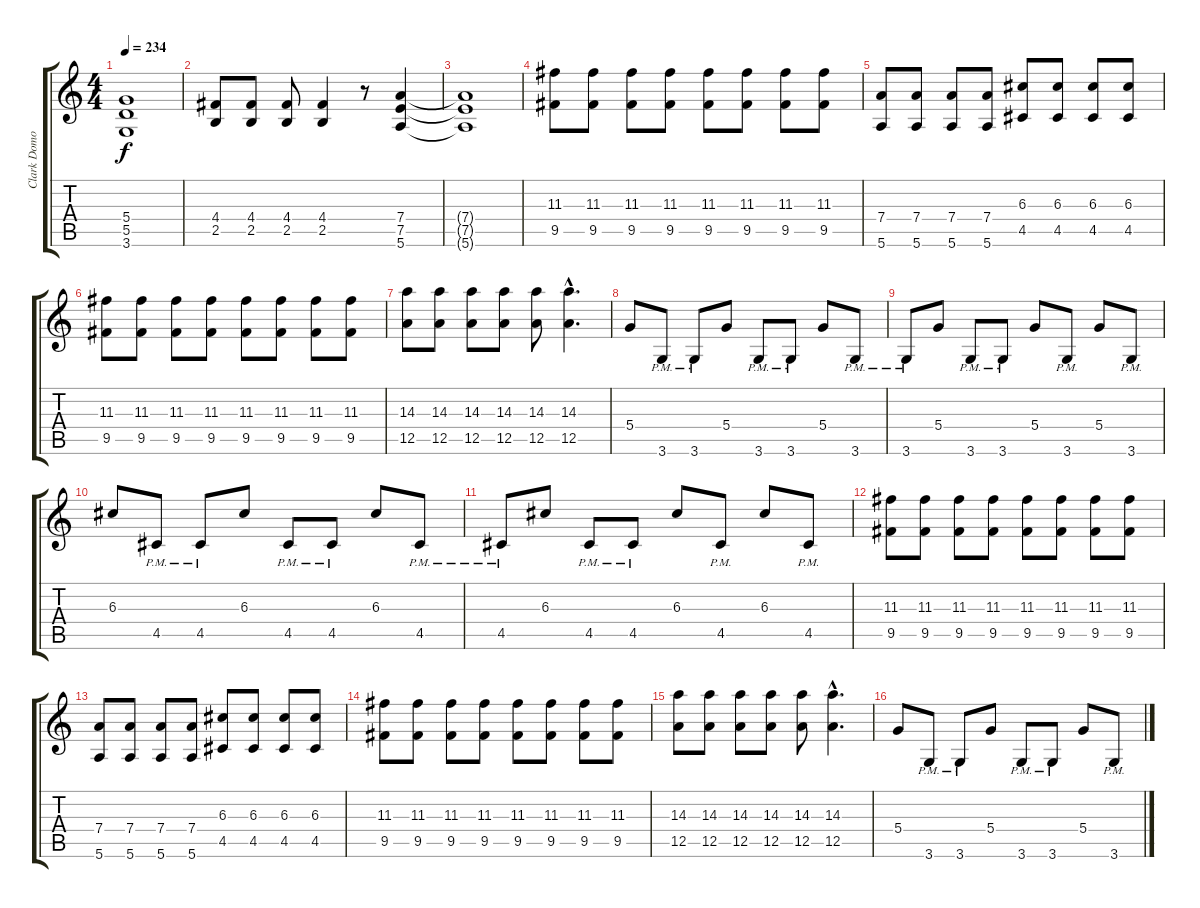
\track ("Clark Domoe" "Clark Domo") {instrument distortionguitar}
\staff {score tabs}
\tuning (E4 B3 G3 D3 A2 E2) {hide}
\ts (4 4)
\tempo 234
\clef g2
\ks c
(5.4{t} 5.5{t} 3.6{t}).1{dy f} |
(4.4 2.5).8 (4.4 2.5).8 (4.4 2.5).8 (4.4 2.5).4 r.8 (7.4 7.5 5.6).4 |
(7.4{t} 7.5{t} 5.6{t}).1 |
(11.3 9.5).8 (11.3 9.5).8 (11.3 9.5).8 (11.3 9.5).8 (11.3 9.5).8 (11.3 9.5).8 (11.3 9.5).8 (11.3 9.5).8 |
(7.4 5.6).8 (7.4 5.6).8 (7.4 5.6).8 (7.4 5.6).8 (6.3 4.5).8 (6.3 4.5).8 (6.3 4.5).8 (6.3 4.5).8 |
(11.3 9.5).8 (11.3 9.5).8 (11.3 9.5).8 (11.3 9.5).8 (11.3 9.5).8 (11.3 9.5).8 (11.3 9.5).8 (11.3 9.5).8 |
(14.3 12.5).8 (14.3 12.5).8 (14.3 12.5).8 (14.3 12.5).8 (14.3 12.5).8 (14.3{hac} 12.5{hac}).4{d} |
5.4.8 3.6{pm}.8 3.6{pm}.8 5.4.8 3.6{pm}.8 3.6{pm}.8 5.4.8 3.6{pm}.8 |
3.6{pm}.8 5.4.8 3.6{pm}.8 3.6{pm}.8 5.4.8 3.6{pm}.8 5.4.8 3.6{pm}.8 |
6.3.8 4.5{pm}.8 4.5{pm}.8 6.3.8 4.5{pm}.8 4.5{pm}.8 6.3.8 4.5{pm}.8 |
4.5{pm}.8 6.3.8 4.5{pm}.8 4.5{pm}.8 6.3.8 4.5{pm}.8 6.3.8 4.5{pm}.8 |
(11.3 9.5).8 (11.3 9.5).8 (11.3 9.5).8 (11.3 9.5).8 (11.3 9.5).8 (11.3 9.5).8 (11.3 9.5).8 (11.3 9.5).8 |
(7.4 5.6).8 (7.4 5.6).8 (7.4 5.6).8 (7.4 5.6).8 (6.3 4.5).8 (6.3 4.5).8 (6.3 4.5).8 (6.3 4.5).8 |
(11.3 9.5).8 (11.3 9.5).8 (11.3 9.5).8 (11.3 9.5).8 (11.3 9.5).8 (11.3 9.5).8 (11.3 9.5).8 (11.3 9.5).8 |
(14.3 12.5).8 (14.3 12.5).8 (14.3 12.5).8 (14.3 12.5).8 (14.3 12.5).8 (14.3{hac} 12.5{hac}).4{d} |
5.4.8 3.6{pm}.8 3.6{pm}.8 5.4.8 3.6{pm}.8 3.6{pm}.8 5.4.8 3.6{pm}.8
